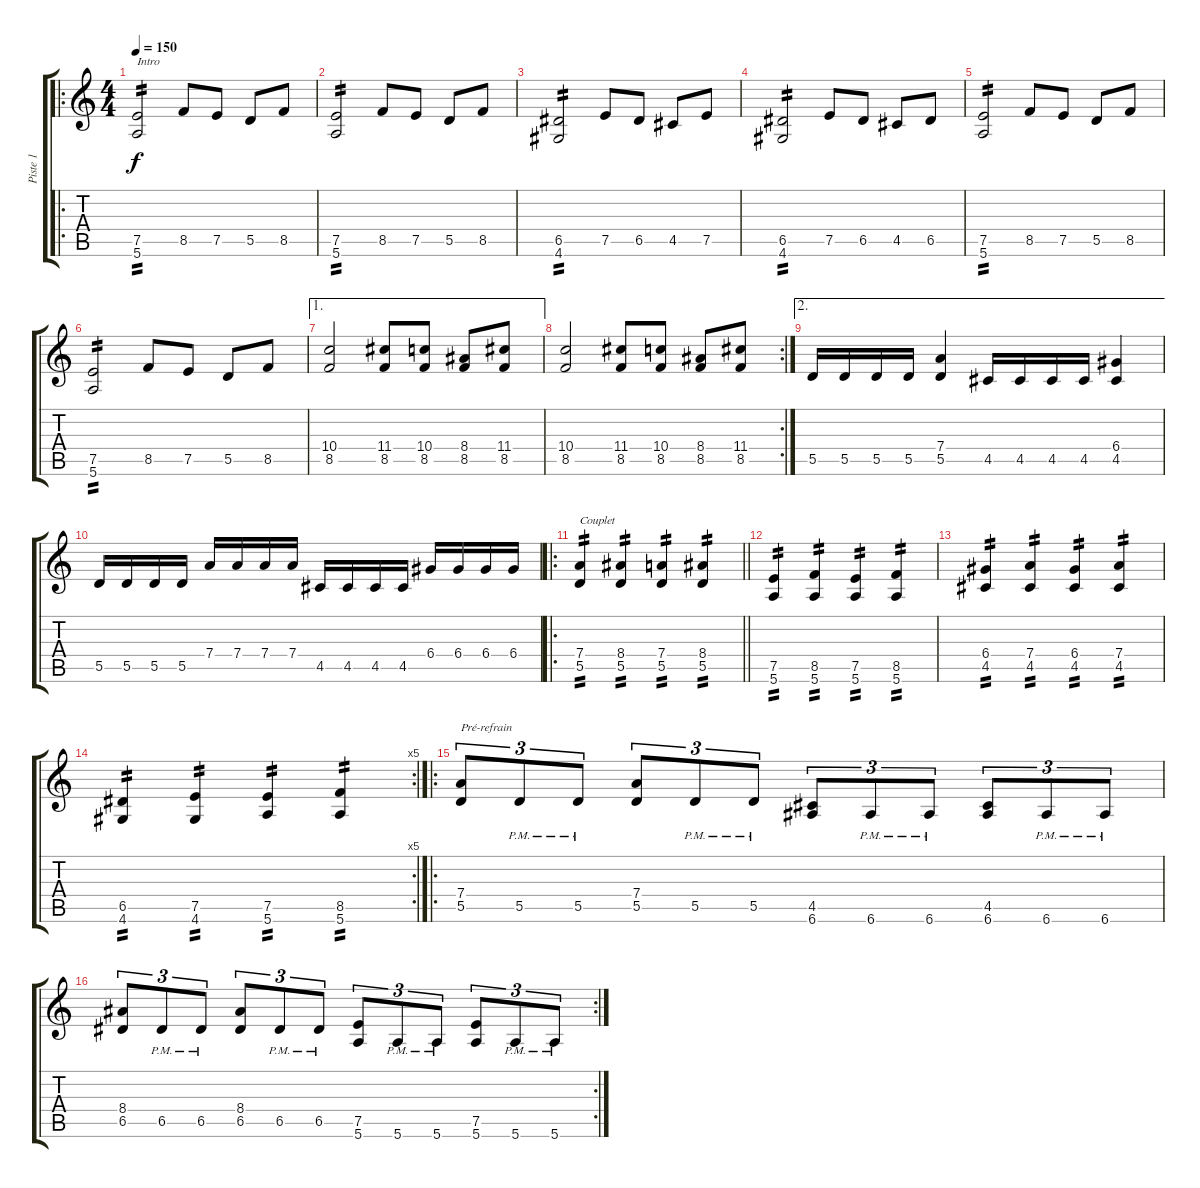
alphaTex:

\track ("Piste 1" "Piste 1") {instrument distortionguitar}
\staff {score tabs}
\tuning (E4 B3 G3 D3 A2 E2) {hide}
\ro
\ts (4 4)
\tempo 150
\clef g2
\ks c
(7.5 5.6).2{txt "Intro" tp 2 dy f instrument distortionguitar} 8.5.8 7.5.8 5.5.8 8.5.8 |
(7.5 5.6).2{tp 2} 8.5.8 7.5.8 5.5.8 8.5.8 |
(6.5 4.6).2{tp 2} 7.5.8 6.5.8 4.5.8 7.5.8 |
(6.5 4.6).2{tp 2} 7.5.8 6.5.8 4.5.8 6.5.8 |
(7.5 5.6).2{tp 2} 8.5.8 7.5.8 5.5.8 8.5.8 |
(7.5 5.6).2{tp 2} 8.5.8 7.5.8 5.5.8 8.5.8 |
\ae 1
(10.4 8.5).2 (11.4 8.5).8 (10.4 8.5).8 (8.4 8.5).8 (11.4 8.5).8 |
\rc 2
(10.4 8.5).2 (11.4 8.5).8 (10.4 8.5).8 (8.4 8.5).8 (11.4 8.5).8 |
\ae 2
5.5.16 5.5.16 5.5.16 5.5.16 (7.4 5.5).4 4.5.16 4.5.16 4.5.16 4.5.16 (6.4 4.5).4 |
5.5.16 5.5.16 5.5.16 5.5.16 7.4.16 7.4.16 7.4.16 7.4.16 4.5.16 4.5.16 4.5.16 4.5.16 6.4.16 6.4.16 6.4.16 6.4.16 |
\ro
\barLineRight lightlight
(7.4 5.5).4{txt "Couplet" tp 2} (8.4 5.5).4{tp 2} (7.4 5.5).4{tp 2} (8.4 5.5).4{tp 2} |
(7.5 5.6).4{tp 2} (8.5 5.6).4{tp 2} (7.5 5.6).4{tp 2} (8.5 5.6).4{tp 2} |
(6.4 4.5).4{tp 2} (7.4 4.5).4{tp 2} (6.4 4.5).4{tp 2} (7.4 4.5).4{tp 2} |
\rc 5
(6.5 4.6).4{tp 2} (7.5 4.6).4{tp 2} (7.5 5.6).4{tp 2} (8.5 5.6).4{tp 2} |
\ro
(7.4 5.5).8{tu (3 2) txt "Pré-refrain"} 5.5{pm}.8{tu (3 2)} 5.5{pm}.8{tu (3 2)} (7.4 5.5).8{tu (3 2)} 5.5{pm}.8{tu (3 2)} 5.5{pm}.8{tu (3 2)} (4.5 6.6).8{tu (3 2)} 6.6{pm}.8{tu (3 2)} 6.6{pm}.8{tu (3 2)} (4.5 6.6).8{tu (3 2)} 6.6{pm}.8{tu (3 2)} 6.6{pm}.8{tu (3 2)} |
\rc 2
(8.4 6.5).8{tu (3 2)} 6.5{pm}.8{tu (3 2)} 6.5{pm}.8{tu (3 2)} (8.4 6.5).8{tu (3 2)} 6.5{pm}.8{tu (3 2)} 6.5{pm}.8{tu (3 2)} (7.5 5.6).8{tu (3 2)} 5.6{pm}.8{tu (3 2)} 5.6{pm}.8{tu (3 2)} (7.5 5.6).8{tu (3 2)} 5.6{pm}.8{tu (3 2)} 5.6{pm}.8{tu (3 2)}
